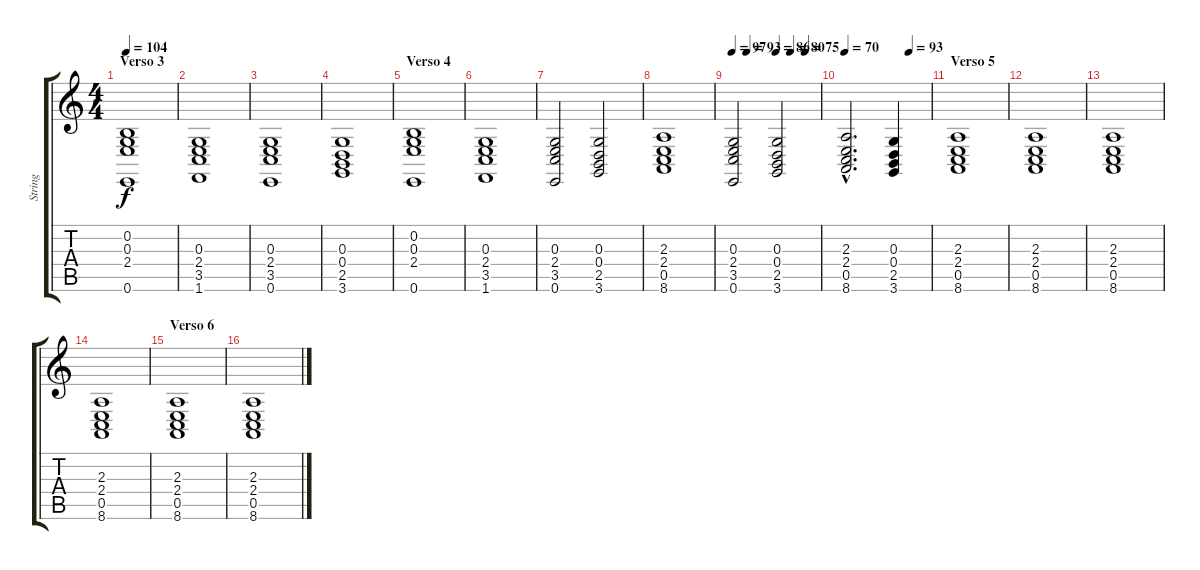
\track ("String" "String") {instrument stringensemble1}
\staff {score tabs}
\tuning (E4 B3 G3 D3 A2 E2) {hide}
\ts (4 4)
\section ("" "Verso 3")
\tempo 104
\clef g2
\ks c
(0.2 0.3 2.4 0.6).1{dy f} |
(0.3 2.4 3.5 1.6).1 |
(0.3 2.4 3.5 0.6).1 |
(0.3 0.4 2.5 3.6).1 |
\section ("" "Verso 4")
(0.2 0.3 2.4 0.6).1 |
(0.3 2.4 3.5 1.6).1 |
(0.3 2.4 3.5 0.6).2 (0.3 0.4 2.5 3.6).2 |
(2.3 2.4 0.5 8.6).1 |
\tempo 97
\tempo (93 0.16666666666666666)
\tempo (86 0.5)
\tempo (80 0.6666666666666666)
\tempo (75 0.8333333333333334)
(0.3 2.4 3.5 0.6).2 (0.3 0.4 2.5 3.6).2 |
\tempo (93 0.75)
\tempo 70
(2.3{hac} 2.4{hac} 0.5{hac} 8.6{hac}).2{d} (0.3 0.4 2.5 3.6).4 |
\section ("" "Verso 5")
(2.3 2.4 0.5 8.6).1 |
(2.3 2.4 0.5 8.6).1 |
(2.3 2.4 0.5 8.6).1 |
(2.3 2.4 0.5 8.6).1 |
\section ("" "Verso 6")
(2.3 2.4 0.5 8.6).1 |
(2.3 2.4 0.5 8.6).1
